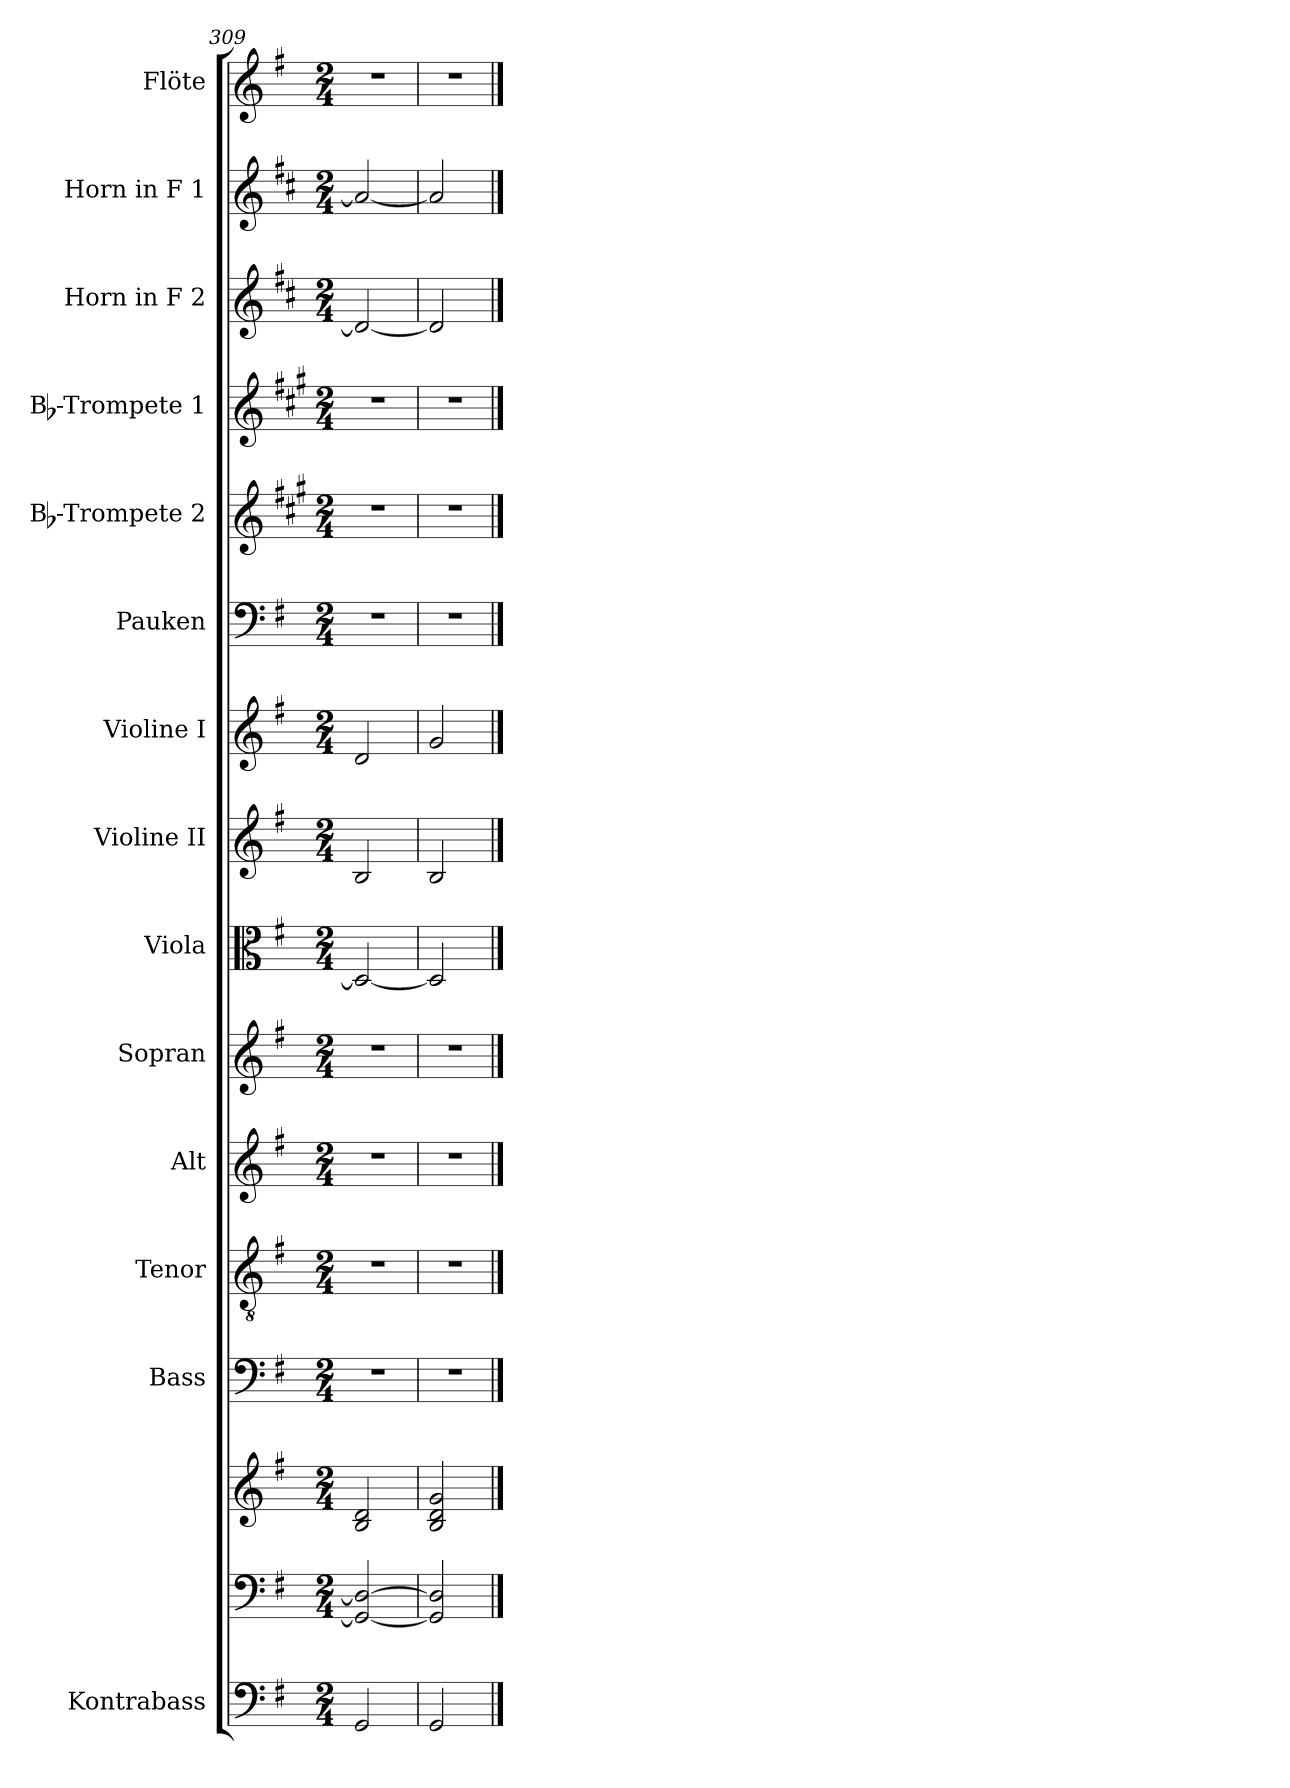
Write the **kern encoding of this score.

**kern	**kern	**kern	**kern	**kern	**kern	**kern	**kern	**kern	**kern	**kern	**kern	**kern	**kern	**kern	**kern
*part15	*part14	*part14	*part13	*part12	*part11	*part10	*part9	*part8	*part7	*part6	*part5	*part4	*part3	*part2	*part1
*staff16	*staff15	*staff14	*staff13	*staff12	*staff11	*staff10	*staff9	*staff8	*staff7	*staff6	*staff5	*staff4	*staff3	*staff2	*staff1
*I"Kontrabass	*	*	*I"Bass	*I"Tenor	*I"Alt	*I"Sopran	*I"Viola	*I"Violine II	*I"Violine I	*I"Pauken	*I"Bb-Trompete 2	*I"Bb-Trompete 1	*I"Horn in F 2	*I"Horn in F 1	*I"Flöte
*I'Kb.	*	*	*I'B.	*I'T.	*I'A.	*I'S.	*I'Vla.	*I'Vl. II	*I'Vl. I	*I'Pk.	*I'Bb Trp. 2	*I'Bb Trp. 1	*	*	*I'Fl.
*clefF4	*clefF4	*clefG2	*clefF4	*clefGv2	*clefG2	*clefG2	*clefC3	*clefG2	*clefG2	*clefF4	*clefG2	*clefG2	*clefG2	*clefG2	*clefG2
*ITrd7c12	*	*	*	*	*	*	*	*	*	*	*ITrd1c2	*ITrd1c2	*ITrd4c7	*ITrd4c7	*
*k[f#]	*k[f#]	*k[f#]	*k[f#]	*k[f#]	*k[f#]	*k[f#]	*k[f#]	*k[f#]	*k[f#]	*k[f#]	*k[f#]	*k[f#]	*k[f#]	*k[f#]	*k[f#]
*G:	*G:	*G:	*G:	*G:	*G:	*G:	*G:	*G:	*G:	*G:	*G:	*G:	*G:	*G:	*G:
*M2/4	*M2/4	*M2/4	*M2/4	*M2/4	*M2/4	*M2/4	*M2/4	*M2/4	*M2/4	*M2/4	*M2/4	*M2/4	*M2/4	*M2/4	*M2/4
=309	=309	=309	=309	=309	=309	=309	=309	=309	=309	=309	=309	=309	=309	=309	=309
2GGG/	2GG/_ 2D/_	2B/ 2d/	2r	2r	2r	2r	2D/_	2B/	2d/	2r	2r	2r	2G/_	2d/_	2r
=310	=310	=310	=310	=310	=310	=310	=310	=310	=310	=310	=310	=310	=310	=310	=310
2GGG/	2GG/] 2D/]	2B/ 2d/ 2g/	2r	2r	2r	2r	2D/]	2B/	2g/	2r	2r	2r	2G/]	2d/]	2r
==	==	==	==	==	==	==	==	==	==	==	==	==	==	==	==
*-	*-	*-	*-	*-	*-	*-	*-	*-	*-	*-	*-	*-	*-	*-	*-
